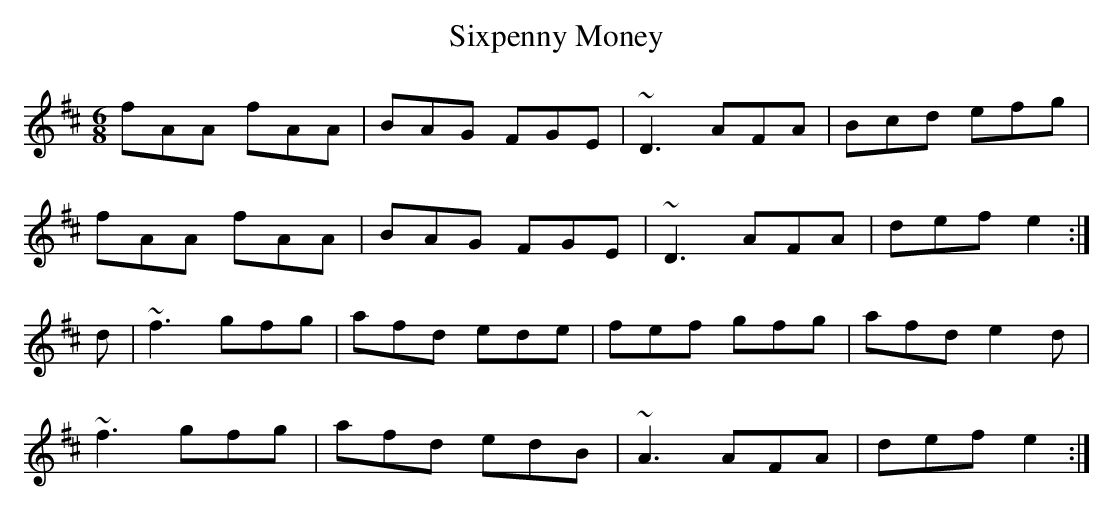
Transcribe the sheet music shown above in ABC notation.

X:1
T:Sixpenny Money
M:6/8
K:D
fAA fAA|BAG FGE|~D3 AFA|Bcd efg|
fAA fAA|BAG FGE|~D3 AFA|def e2:|
d|~f3 gfg|afd ede|fef gfg|afd e2d|
~f3 gfg|afd edB|~A3 AFA|def e2:|
